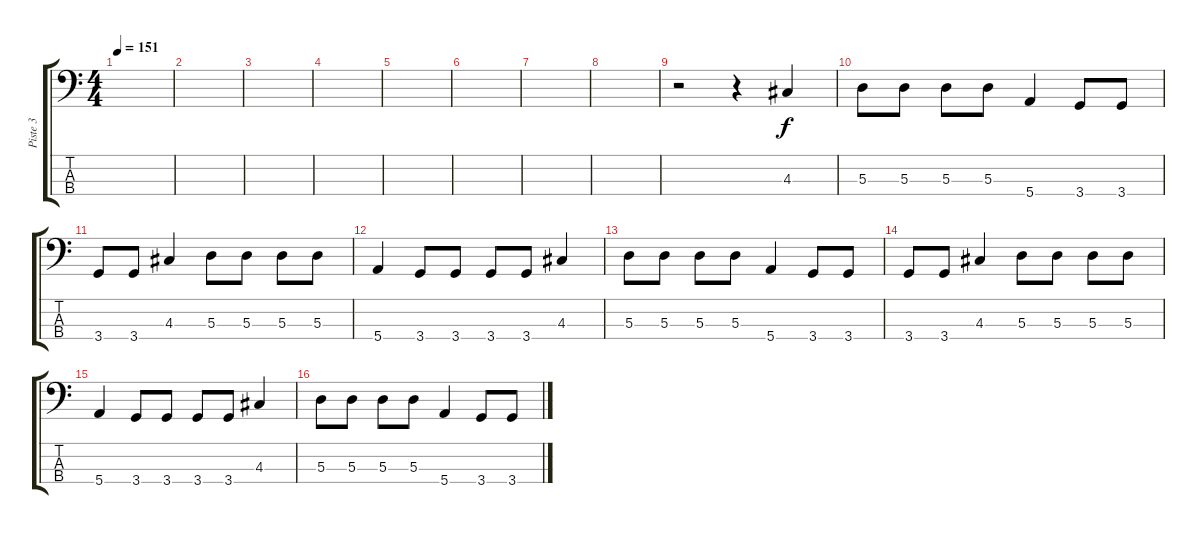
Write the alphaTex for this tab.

\track ("Piste 3" "Piste 3") {instrument electricbasspick}
\staff {score tabs}
\tuning (G2 D2 A1 E1) {hide}
\ts (4 4)
\tempo 151
\clef f4
\ks c
|
|
|
|
|
|
|
|
r.2 r.4 4.3.4 |
5.3.8 5.3.8 5.3.8 5.3.8 5.4.4 3.4.8 3.4.8 |
3.4.8 3.4.8 4.3.4 5.3.8 5.3.8 5.3.8 5.3.8 |
5.4.4 3.4.8 3.4.8 3.4.8 3.4.8 4.3.4 |
5.3.8 5.3.8 5.3.8 5.3.8 5.4.4 3.4.8 3.4.8 |
3.4.8 3.4.8 4.3.4 5.3.8 5.3.8 5.3.8 5.3.8 |
5.4.4 3.4.8 3.4.8 3.4.8 3.4.8 4.3.4 |
5.3.8 5.3.8 5.3.8 5.3.8 5.4.4 3.4.8 3.4.8
